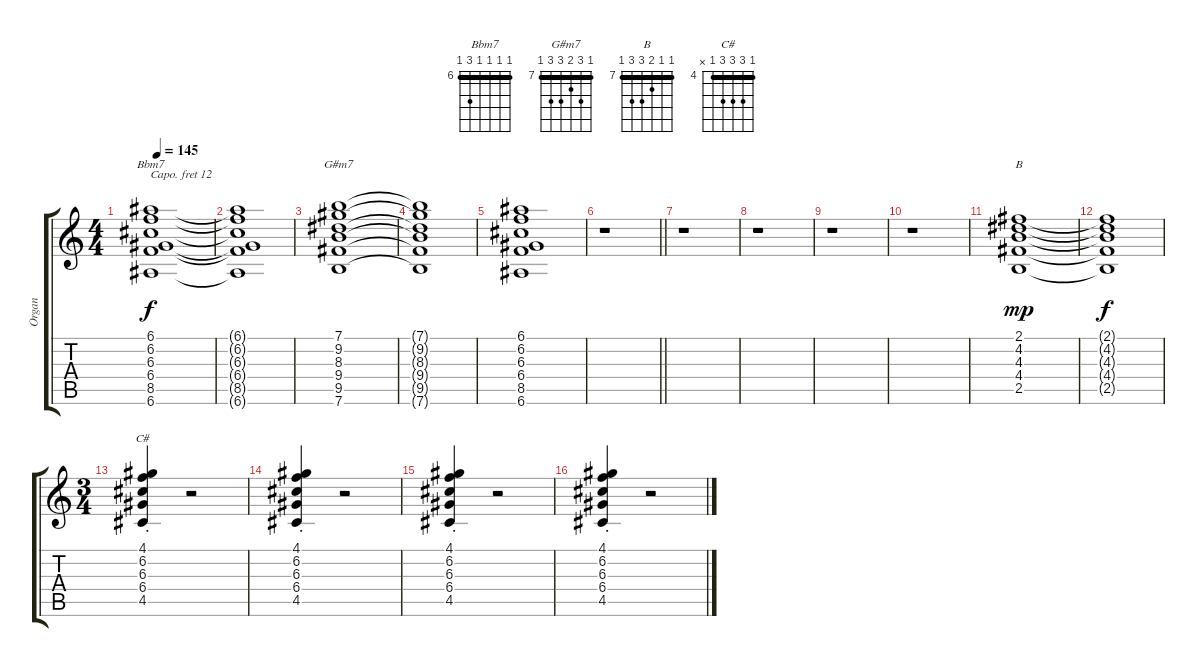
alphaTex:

\track ("Organ" "Organ") {instrument rockorgan}
\staff {score tabs}
\capo 12
\tuning (E4 B3 G3 D3 A2 E2) {hide}
\chord ("Bbm7" 6 6 6 6 8 6) {firstfret 6 barre 6}
\chord ("G#m7" 7 9 8 9 9 7) {firstfret 7 barre 7}
\chord ("B" 7 7 8 9 9 7) {firstfret 7 barre 7}
\chord ("C#" 4 6 6 6 4 x) {firstfret 4 barre 4}
\ts (4 4)
\tempo 145
\clef g2
\ks c
(6.1 6.2 6.3 6.4 8.5 6.6).1{ch "Bbm7" dy f} |
(6.1{t} 6.2{t} 6.3{t} 6.4{t} 8.5{t} 6.6{t}).1 |
(7.1 9.2 8.3 9.4 9.5 7.6).1{ch "G#m7"} |
(7.1{t} 9.2{t} 8.3{t} 9.4{t} 9.5{t} 7.6{t}).1 |
(6.1 6.2 6.3 6.4 8.5 6.6).1 |
\barLineRight lightlight
r.1 |
r.1 |
r.1 |
r.1 |
r.1 |
(2.1 4.2 4.3 4.4 2.5).1{ch "B" dy mp} |
(2.1{t} 4.2{t} 4.3{t} 4.4{t} 2.5{t}).1{dy f} |
\ts (3 4)
(4.1{st} 6.2{st} 6.3{st} 6.4{st} 4.5{st}).4{ch "C#"} r.2 |
(4.1{st} 6.2{st} 6.3{st} 6.4{st} 4.5{st}).4 r.2 |
(4.1{st} 6.2{st} 6.3{st} 6.4{st} 4.5{st}).4 r.2 |
(4.1{st} 6.2{st} 6.3{st} 6.4{st} 4.5{st}).4 r.2
